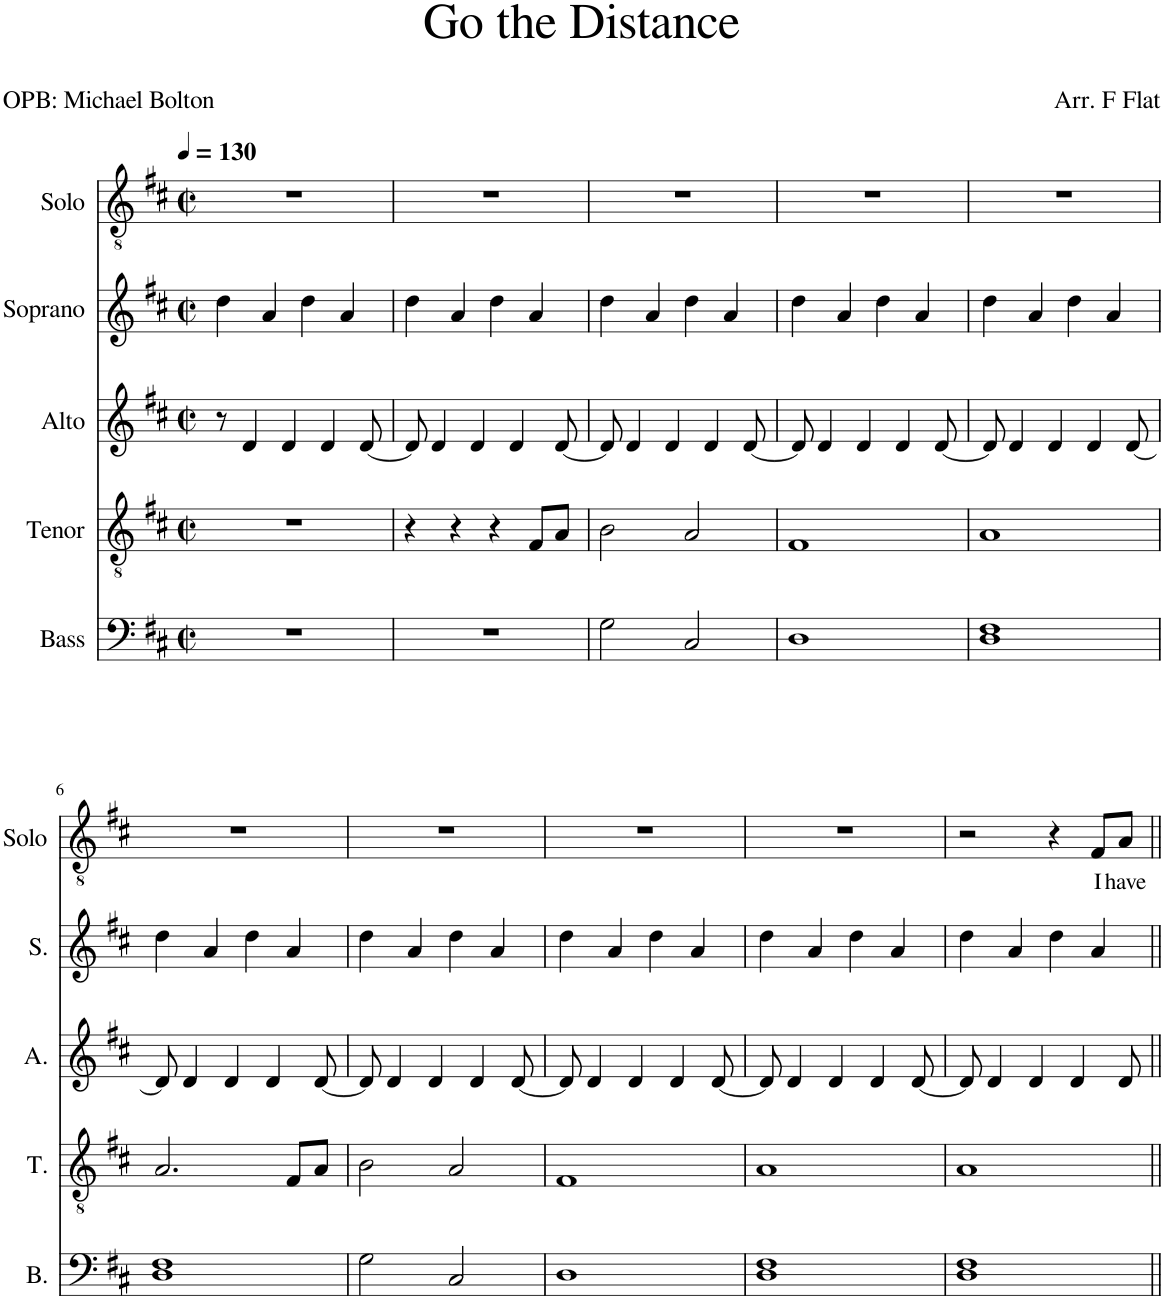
**kern	**kern	**kern	**kern	**kern	**text
*part5	*part4	*part3	*part2	*part1	*part1
*staff5	*staff4	*staff3	*staff2	*staff1	*staff1
*I"Bass	*I"Tenor	*I"Alto	*I"Soprano	*I"Solo	*
*I'B.	*I'T.	*I'A.	*I'S.	*I'Solo	*
*clefF4	*clefGv2	*clefG2	*clefG2	*clefGv2	*
*k[f#c#]	*k[f#c#]	*k[f#c#]	*k[f#c#]	*k[f#c#]	*
*M2/2	*M2/2	*M2/2	*M2/2	*M2/2	*
*met(c|)	*met(c|)	*met(c|)	*met(c|)	*met(c|)	*
*MM130	*MM130	*MM130	*MM130	*MM130	*
=1	=1	=1	=1	=1	=1
1r	1r	8r	4dd\	1r	.
.	.	4d/	.	.	.
.	.	.	4a/	.	.
.	.	4d/	.	.	.
.	.	.	4dd\	.	.
.	.	4d/	.	.	.
.	.	.	4a/	.	.
.	.	[8d/	.	.	.
=2	=2	=2	=2	=2	=2
1r	4r	8d/]	4dd\	1r	.
.	.	4d/	.	.	.
.	4r	.	4a/	.	.
.	.	4d/	.	.	.
.	4r	.	4dd\	.	.
.	.	4d/	.	.	.
.	8F#/L	.	4a/	.	.
.	8A/J	[8d/	.	.	.
=3	=3	=3	=3	=3	=3
2G\	2B\	8d/]	4dd\	1r	.
.	.	4d/	.	.	.
.	.	.	4a/	.	.
.	.	4d/	.	.	.
2C#/	2A/	.	4dd\	.	.
.	.	4d/	.	.	.
.	.	.	4a/	.	.
.	.	[8d/	.	.	.
=4	=4	=4	=4	=4	=4
1D	1F#	8d/]	4dd\	1r	.
.	.	4d/	.	.	.
.	.	.	4a/	.	.
.	.	4d/	.	.	.
.	.	.	4dd\	.	.
.	.	4d/	.	.	.
.	.	.	4a/	.	.
.	.	[8d/	.	.	.
=5	=5	=5	=5	=5	=5
1D 1F#	1A	8d/]	4dd\	1r	.
.	.	4d/	.	.	.
.	.	.	4a/	.	.
.	.	4d/	.	.	.
.	.	.	4dd\	.	.
.	.	4d/	.	.	.
.	.	.	4a/	.	.
.	.	[8d/	.	.	.
!!LO:LB:g=z
=6	=6	=6	=6	=6	=6
1D 1F#	2.A/	8d/]	4dd\	1r	.
.	.	4d/	.	.	.
.	.	.	4a/	.	.
.	.	4d/	.	.	.
.	.	.	4dd\	.	.
.	.	4d/	.	.	.
.	8F#/L	.	4a/	.	.
.	8A/J	[8d/	.	.	.
=7	=7	=7	=7	=7	=7
2G\	2B\	8d/]	4dd\	1r	.
.	.	4d/	.	.	.
.	.	.	4a/	.	.
.	.	4d/	.	.	.
2C#/	2A/	.	4dd\	.	.
.	.	4d/	.	.	.
.	.	.	4a/	.	.
.	.	[8d/	.	.	.
=8	=8	=8	=8	=8	=8
1D	1F#	8d/]	4dd\	1r	.
.	.	4d/	.	.	.
.	.	.	4a/	.	.
.	.	4d/	.	.	.
.	.	.	4dd\	.	.
.	.	4d/	.	.	.
.	.	.	4a/	.	.
.	.	[8d/	.	.	.
=9	=9	=9	=9	=9	=9
1D 1F#	1A	8d/]	4dd\	1r	.
.	.	4d/	.	.	.
.	.	.	4a/	.	.
.	.	4d/	.	.	.
.	.	.	4dd\	.	.
.	.	4d/	.	.	.
.	.	.	4a/	.	.
.	.	[8d/	.	.	.
=10	=10	=10	=10	=10	=10
1D 1F#	1A	8d/]	4dd\	2r	.
.	.	4d/	.	.	.
.	.	.	4a/	.	.
.	.	4d/	.	.	.
.	.	.	4dd\	4r	.
.	.	4d/	.	.	.
!	!	!	!	!	!LO:LY:b
.	.	.	4a/	8F#/L	I
!	!	!	!	!	!LO:LY:b
.	.	8d/	.	8A/J	have
=||	=||	=||	=||	=||	=||
*-	*-	*-	*-	*-	*-
